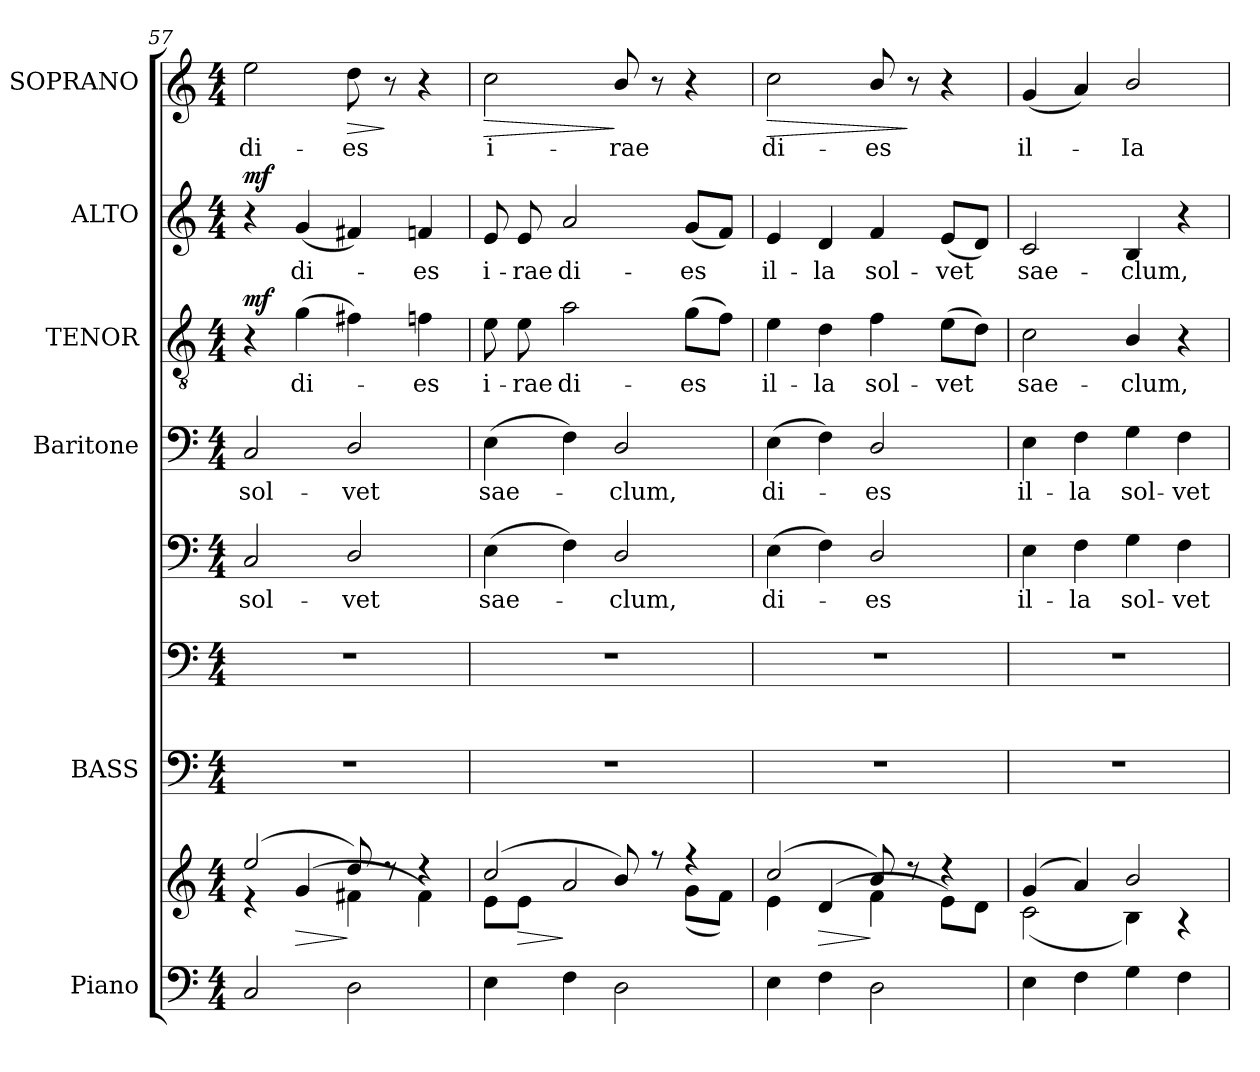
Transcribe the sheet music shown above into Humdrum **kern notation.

**kern	**kern	**dynam	**kern	**kern	**kern	**text	**kern	**text	**kern	**text	**dynam	**kern	**text	**dynam	**kern	**text	**dynam
*part6	*part6	*part6	*part5	*part5	*part5	*part5	*part4	*part4	*part3	*part3	*part3	*part2	*part2	*part2	*part1	*part1	*part1
*staff9	*staff8	*staff8/9	*staff7	*staff6	*staff5	*staff5	*staff4	*staff4	*staff3	*staff3	*staff3	*staff2	*staff2	*staff2	*staff1	*staff1	*staff1
*I"Piano	*	*	*I"BASS	*	*	*	*I"Baritone	*	*I"TENOR	*	*	*I"ALTO	*	*	*I"SOPRANO	*	*
*I'Pno.	*	*	*I'B.	*	*	*	*I'Bar.	*	*I'T.	*	*	*I'A.	*	*	*I'S.	*	*
!!LO:LB:g=z
*clefF4	*clefG2	*	*clefF4	*clefF4	*clefF4	*	*clefF4	*	*clefGv2	*	*	*clefG2	*	*	*clefG2	*	*
*	*	*	*	*	*	*	*	*	*ITrd7c12	*	*	*	*	*	*	*	*
*k[]	*k[]	*	*k[]	*k[]	*k[]	*	*k[]	*	*k[]	*	*	*k[]	*	*	*k[]	*	*
*C:	*C:	*	*C:	*C:	*C:	*	*C:	*	*C:	*	*	*C:	*	*	*C:	*	*
*M4/4	*M4/4	*	*M4/4	*M4/4	*M4/4	*	*M4/4	*	*M4/4	*	*	*M4/4	*	*	*M4/4	*	*
=57	=57	=57	=57	=57	=57	=57	=57	=57	=57	=57	=57	=57	=57	=57	=57	=57	=57
*	*^	*	*	*	*	*	*	*	*	*	*	*	*	*	*	*	*
!	!	!	!	!	!	!	!LO:LY:b:color=#000000	!	!	!	!	!	!	!	!	!	!	!
!	!	!	!	!	!	!	!	!	!LO:LY:b:color=#000000	!	!	!	!	!	!	!	!	!
!	!	!	!	!	!	!	!	!	!	!	!	!	!	!	!	!	!LO:LY:b:color=#000000	!
2Ci/	(2eei/	4r	.	1r	1r	2Ci/	sol-	2Ci/	sol-	4r	.	mf	4r	.	mf	2eei\	di-	.
!	!	!	!LO:HP:b	!	!	!	!	!	!	!	!	!	!	!	!	!	!	!
!	!	!	!	!	!	!	!	!	!	!	!LO:LY:b:color=#000000	!	!	!	!	!	!	!
!	!	!	!	!	!	!	!	!	!	!	!	!	!	!LO:LY:b:color=#000000	!	!	!	!
.	.	(4gi/	>	.	.	.	.	.	.	(4Gi\	di-	.	(4gi/	di-	.	.	.	.
!	!	!	!	!	!	!	!LO:LY:b:color=#000000	!	!	!	!	!	!	!	!	!	!	!
!	!	!	!	!	!	!	!	!	!LO:LY:b:color=#000000	!	!	!	!	!	!	!	!	!
!	!	!	!	!	!	!	!	!	!	!	!	!	!	!	!	!	!LO:LY:b:color=#000000	!LO:HP:b
2Di\	8ddi/)	4f#Xi\	]	.	.	2Di/	vet	2Di/	vet	4F#Xi\)	.	.	4f#Xi/)	.	.	8ddi\	es	>
.	8r	.	.	.	.	.	.	.	.	.	.	.	.	.	.	8r	.	]
!	!	!	!	!	!	!	!	!	!	!	!LO:LY:b:color=#000000	!	!	!	!	!	!	!
!	!	!	!	!	!	!	!	!	!	!	!	!	!	!LO:LY:b:color=#000000	!	!	!	!
.	4r	4f#i\)	.	.	.	.	.	.	.	4Fni\	-es	.	4fni/	-es	.	4r	.	.
=58	=58	=58	=58	=58	=58	=58	=58	=58	=58	=58	=58	=58	=58	=58	=58	=58	=58	=58
!	!	!	!	!	!	!	!LO:LY:b:color=#000000	!	!	!	!	!	!	!	!	!	!	!
!	!	!	!	!	!	!	!	!	!LO:LY:b:color=#000000	!	!	!	!	!	!	!	!	!
!	!	!	!	!	!	!	!	!	!	!	!LO:LY:b:color=#000000	!	!	!	!	!	!	!
!	!	!	!	!	!	!	!	!	!	!	!	!	!	!LO:LY:b:color=#000000	!	!	!	!
!	!	!	!	!	!	!	!	!	!	!	!	!	!	!	!	!	!LO:LY:b:color=#000000	!LO:HP:b
4Ei\	(2cci/	8ei\L	.	1r	1r	(4Ei\	sae-	(4Ei\	sae-	8Ei\	i-	.	8ei/	i-	.	2cci\	i-	>
!	!	!	!LO:HP:b	!	!	!	!	!	!	!	!	!	!	!	!	!	!	!
!	!	!	!	!	!	!	!	!	!	!	!LO:LY:b:color=#000000	!	!	!	!	!	!	!
!	!	!	!	!	!	!	!	!	!	!	!	!	!	!LO:LY:b:color=#000000	!	!	!	!
.	.	8ei\J	>	.	.	.	.	.	.	8Ei\	rae	.	8ei/	rae	.	.	.	.
!	!	!	!	!	!	!	!	!	!	!	!LO:LY:b:color=#000000	!	!	!	!	!	!	!
!	!	!	!	!	!	!	!	!	!	!	!	!	!	!LO:LY:b:color=#000000	!	!	!	!
4Fi\	.	2ai/	]	.	.	4Fi\)	.	4Fi\)	.	2Ai\	di-	.	2ai/	di-	.	.	.	.
!	!	!	!	!	!	!	!LO:LY:b:color=#000000	!	!	!	!	!	!	!	!	!	!	!
!	!	!	!	!	!	!	!	!	!LO:LY:b:color=#000000	!	!	!	!	!	!	!	!	!
!	!	!	!	!	!	!	!	!	!	!	!	!	!	!	!	!	!LO:LY:b:color=#000000	!
2Di\	8bi/)	.	.	.	.	2Di/	clum,	2Di/	clum,	.	.	.	.	.	.	8bi/	rae	]
.	8r	.	.	.	.	.	.	.	.	.	.	.	.	.	.	8r	.	.
!	!	!	!	!	!	!	!	!	!	!	!LO:LY:b:color=#000000	!	!	!	!	!	!	!
!	!	!	!	!	!	!	!	!	!	!	!	!	!	!LO:LY:b:color=#000000	!	!	!	!
.	4r	(8gi\L	.	.	.	.	.	.	.	(8Gi\L	es	.	(8gi/L	es	.	4r	.	.
.	.	8fi\J)	.	.	.	.	.	.	.	8Fi\J)	.	.	8fi/J)	.	.	.	.	.
=59	=59	=59	=59	=59	=59	=59	=59	=59	=59	=59	=59	=59	=59	=59	=59	=59	=59	=59
!	!	!	!	!	!	!	!LO:LY:b:color=#000000	!	!	!	!	!	!	!	!	!	!	!
!	!	!	!	!	!	!	!	!	!LO:LY:b:color=#000000	!	!	!	!	!	!	!	!	!
!	!	!	!	!	!	!	!	!	!	!	!LO:LY:b:color=#000000	!	!	!	!	!	!	!
!	!	!	!	!	!	!	!	!	!	!	!	!	!	!LO:LY:b:color=#000000	!	!	!	!
!	!	!	!	!	!	!	!	!	!	!	!	!	!	!	!	!	!LO:LY:b:color=#000000	!LO:HP:b
4Ei\	(2cci/	4ei\	.	1r	1r	(4Ei\	di-	(4Ei\	di-	4Ei\	il-	.	4ei/	il-	.	2cci\	di-	>
!	!	!	!LO:HP:b	!	!	!	!	!	!	!	!	!	!	!	!	!	!	!
!	!	!	!	!	!	!	!	!	!	!	!LO:LY:b:color=#000000	!	!	!	!	!	!	!
!	!	!	!	!	!	!	!	!	!	!	!	!	!	!LO:LY:b:color=#000000	!	!	!	!
4Fi\	.	(4di/	>	.	.	4Fi\)	.	4Fi\)	.	4Di\	la	.	4di/	la	.	.	.	.
!	!	!	!	!	!	!	!LO:LY:b:color=#000000	!	!	!	!	!	!	!	!	!	!	!
!	!	!	!	!	!	!	!	!	!LO:LY:b:color=#000000	!	!	!	!	!	!	!	!	!
!	!	!	!	!	!	!	!	!	!	!	!LO:LY:b:color=#000000	!	!	!	!	!	!	!
!	!	!	!	!	!	!	!	!	!	!	!	!	!	!LO:LY:b:color=#000000	!	!	!	!
!	!	!	!	!	!	!	!	!	!	!	!	!	!	!	!	!	!LO:LY:b:color=#000000	!
2Di\	8bi/)	4fi\	]	.	.	2Di/	es	2Di/	es	4Fi\	sol-	.	4fi/	sol-	.	8bi/	es	.
.	8r	.	.	.	.	.	.	.	.	.	.	.	.	.	.	8r	.	]
!	!	!	!	!	!	!	!	!	!	!	!LO:LY:b:color=#000000	!	!	!	!	!	!	!
!	!	!	!	!	!	!	!	!	!	!	!	!	!	!LO:LY:b:color=#000000	!	!	!	!
.	4r	8ei\L)	.	.	.	.	.	.	.	(8Ei\L	vet	.	(8ei/L	vet	.	4r	.	.
.	.	8di\J	.	.	.	.	.	.	.	8Di\J)	.	.	8di/J)	.	.	.	.	.
=60	=60	=60	=60	=60	=60	=60	=60	=60	=60	=60	=60	=60	=60	=60	=60	=60	=60	=60
!	!	!	!	!	!	!	!LO:LY:b:color=#000000	!	!	!	!	!	!	!	!	!	!	!
!	!	!	!	!	!	!	!	!	!LO:LY:b:color=#000000	!	!	!	!	!	!	!	!	!
!	!	!	!	!	!	!	!	!	!	!	!LO:LY:b:color=#000000	!	!	!	!	!	!	!
!	!	!	!	!	!	!	!	!	!	!	!	!	!	!LO:LY:b:color=#000000	!	!	!	!
!	!	!	!	!	!	!	!	!	!	!	!	!	!	!	!	!	!LO:LY:b:color=#000000	!
4Ei\	(4gi/	(2ci\	.	1r	1r	4Ei\	il-	4Ei\	il-	2Ci\	sae-	.	2ci/	sae-	.	(4gi/	il-	.
!	!	!	!	!	!	!	!LO:LY:b:color=#000000	!	!	!	!	!	!	!	!	!	!	!
!	!	!	!	!	!	!	!	!	!LO:LY:b:color=#000000	!	!	!	!	!	!	!	!	!
4Fi\	4ai/)	.	.	.	.	4Fi\	la	4Fi\	la	.	.	.	.	.	.	4ai/)	.	.
!	!	!	!	!	!	!	!LO:LY:b:color=#000000	!	!	!	!	!	!	!	!	!	!	!
!	!	!	!	!	!	!	!	!	!LO:LY:b:color=#000000	!	!	!	!	!	!	!	!	!
!	!	!	!	!	!	!	!	!	!	!	!LO:LY:b:color=#000000	!	!	!	!	!	!	!
!	!	!	!	!	!	!	!	!	!	!	!	!	!	!LO:LY:b:color=#000000	!	!	!	!
!	!	!	!	!	!	!	!	!	!	!	!	!	!	!	!	!	!LO:LY:b:color=#000000	!
4Gi\	2bi/	4Bi\)	.	.	.	4Gi\	sol-	4Gi\	sol-	4BBi/	clum,	.	4Bi/	clum,	.	2bi/	Ia	.
!	!	!	!	!	!	!	!LO:LY:b:color=#000000	!	!	!	!	!	!	!	!	!	!	!
!	!	!	!	!	!	!	!	!	!LO:LY:b:color=#000000	!	!	!	!	!	!	!	!	!
4Fi\	.	4r	.	.	.	4Fi\	vet	4Fi\	vet	4r	.	.	4r	.	.	.	.	.
*	*v	*v	*	*	*	*	*	*	*	*	*	*	*	*	*	*	*	*
=	=	=	=	=	=	=	=	=	=	=	=	=	=	=	=	=	=
*-	*-	*-	*-	*-	*-	*-	*-	*-	*-	*-	*-	*-	*-	*-	*-	*-	*-
